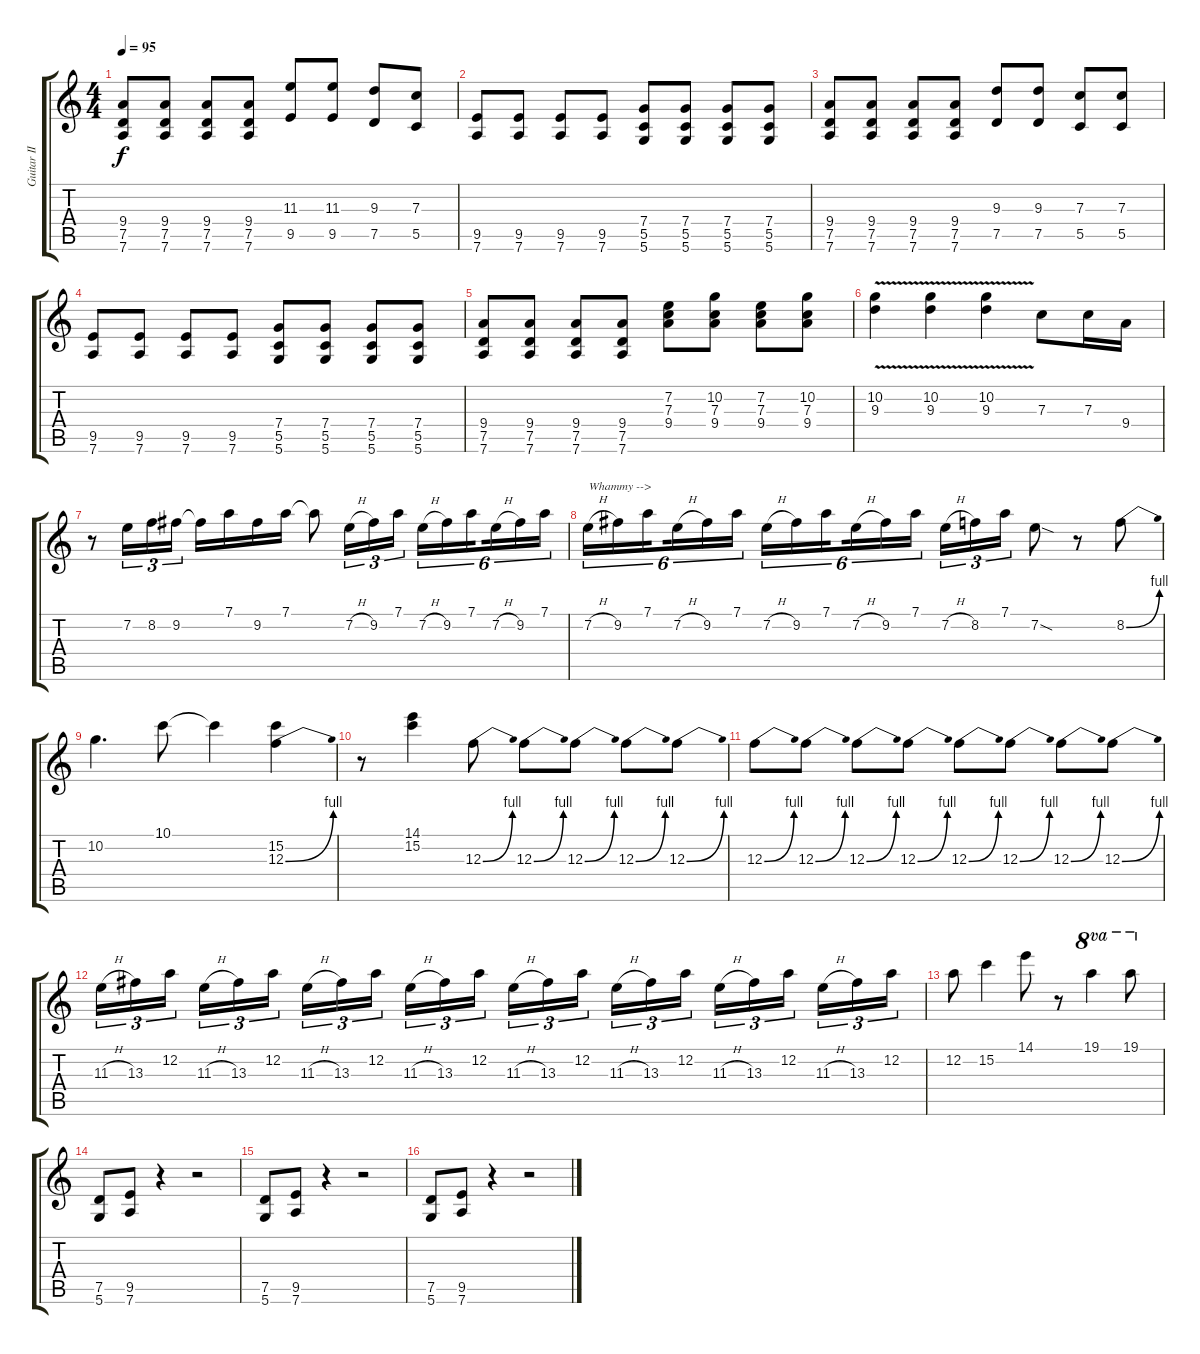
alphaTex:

\track ("Guitar II" "Guitar II") {instrument acousticguitarsteel}
\staff {score tabs}
\tuning (D4 A3 F3 C3 G2 D2) {hide}
\ts (4 4)
\tempo 95
\clef g2
\ks c
(9.4 7.5 7.6).8{dy f} (9.4 7.5 7.6).8 (9.4 7.5 7.6).8 (9.4 7.5 7.6).8 (11.3 9.5).8 (11.3 9.5).8 (9.3 7.5).8 (7.3 5.5).8 |
(9.5 7.6).8 (9.5 7.6).8 (9.5 7.6).8 (9.5 7.6).8 (7.4 5.5 5.6).8 (7.4 5.5 5.6).8 (7.4 5.5 5.6).8 (7.4 5.5 5.6).8 |
(9.4 7.5 7.6).8 (9.4 7.5 7.6).8 (9.4 7.5 7.6).8 (9.4 7.5 7.6).8 (9.3 7.5).8 (9.3 7.5).8 (7.3 5.5).8 (7.3 5.5).8 |
(9.5 7.6).8 (9.5 7.6).8 (9.5 7.6).8 (9.5 7.6).8 (7.4 5.5 5.6).8 (7.4 5.5 5.6).8 (7.4 5.5 5.6).8 (7.4 5.5 5.6).8 |
(9.4 7.5 7.6).8 (9.4 7.5 7.6).8 (9.4 7.5 7.6).8 (9.4 7.5 7.6).8 (7.2 7.3 9.4).8 (10.2 7.3 9.4).8 (7.2 7.3 9.4).8 (10.2 7.3 9.4).8 |
(10.2{v} 9.3{v}).4 (10.2{v} 9.3{v}).4 (10.2{v} 9.3{v}).4 7.3.8 7.3.16 9.4.16 |
r.8 7.2.16{tu (3 2)} 8.2.16{tu (3 2)} 9.2.16{tu (3 2)} 9.2{t}.16 7.1.16 9.2.16 7.1.16 7.1{t}.8 7.2{h}.16{tu (3 2)} 9.2.16{tu (3 2)} 7.1.16{tu (3 2)} 7.2{h}.16{tu (6 4)} 9.2.16{tu (6 4)} 7.1.16{tu (6 4) beam splitsecondary} 7.2{h}.16{tu (6 4)} 9.2.16{tu (6 4)} 7.1.16{tu (6 4)} |
7.2{h}.16{tu (6 4) txt "Whammy -->"} 9.2.16{tu (6 4)} 7.1.16{tu (6 4) beam splitsecondary} 7.2{h}.16{tu (6 4)} 9.2.16{tu (6 4)} 7.1.16{tu (6 4)} 7.2{h}.16{tu (6 4)} 9.2.16{tu (6 4)} 7.1.16{tu (6 4) beam splitsecondary} 7.2{h}.16{tu (6 4)} 9.2.16{tu (6 4)} 7.1.16{tu (6 4)} 7.2{h}.16{tu (3 2)} 8.2.16{tu (3 2)} 7.1.16{tu (3 2)} 7.2{sod}.8 r.8 8.2{be (bend 0 0 60 4)}.8 |
10.2.4{d} 10.1.8 10.1{t}.4 (15.2 12.3{be (bend 0 0 60 4)}).4 |
r.8 (14.1 15.2).4 12.3{be (bend 0 0 60 4)}.8 12.3{be (bend 0 0 60 4)}.8 12.3{be (bend 0 0 60 4)}.8 12.3{be (bend 0 0 60 4)}.8 12.3{be (bend 0 0 60 4)}.8 |
12.3{be (bend 0 0 60 4)}.8 12.3{be (bend 0 0 60 4)}.8 12.3{be (bend 0 0 60 4)}.8 12.3{be (bend 0 0 60 4)}.8 12.3{be (bend 0 0 60 4)}.8 12.3{be (bend 0 0 60 4)}.8 12.3{be (bend 0 0 60 4)}.8 12.3{be (bend 0 0 60 4)}.8 |
11.3{h}.16{tu (3 2)} 13.3.16{tu (3 2)} 12.2.16{tu (3 2) beam splitsecondary} 11.3{h}.16{tu (3 2)} 13.3.16{tu (3 2)} 12.2.16{tu (3 2)} 11.3{h}.16{tu (3 2)} 13.3.16{tu (3 2)} 12.2.16{tu (3 2) beam splitsecondary} 11.3{h}.16{tu (3 2)} 13.3.16{tu (3 2)} 12.2.16{tu (3 2)} 11.3{h}.16{tu (3 2)} 13.3.16{tu (3 2)} 12.2.16{tu (3 2) beam splitsecondary} 11.3{h}.16{tu (3 2)} 13.3.16{tu (3 2)} 12.2.16{tu (3 2)} 11.3{h}.16{tu (3 2)} 13.3.16{tu (3 2)} 12.2.16{tu (3 2) beam splitsecondary} 11.3{h}.16{tu (3 2)} 13.3.16{tu (3 2)} 12.2.16{tu (3 2)} |
12.2.8 15.2.4 14.1.8 r.8 19.1.4{ot 8va} 19.1.8{ot 8va} |
(7.5 5.6).8 (9.5 7.6).8 r.4 r.2 |
(7.5 5.6).8 (9.5 7.6).8 r.4 r.2 |
(7.5 5.6).8 (9.5 7.6).8 r.4 r.2
